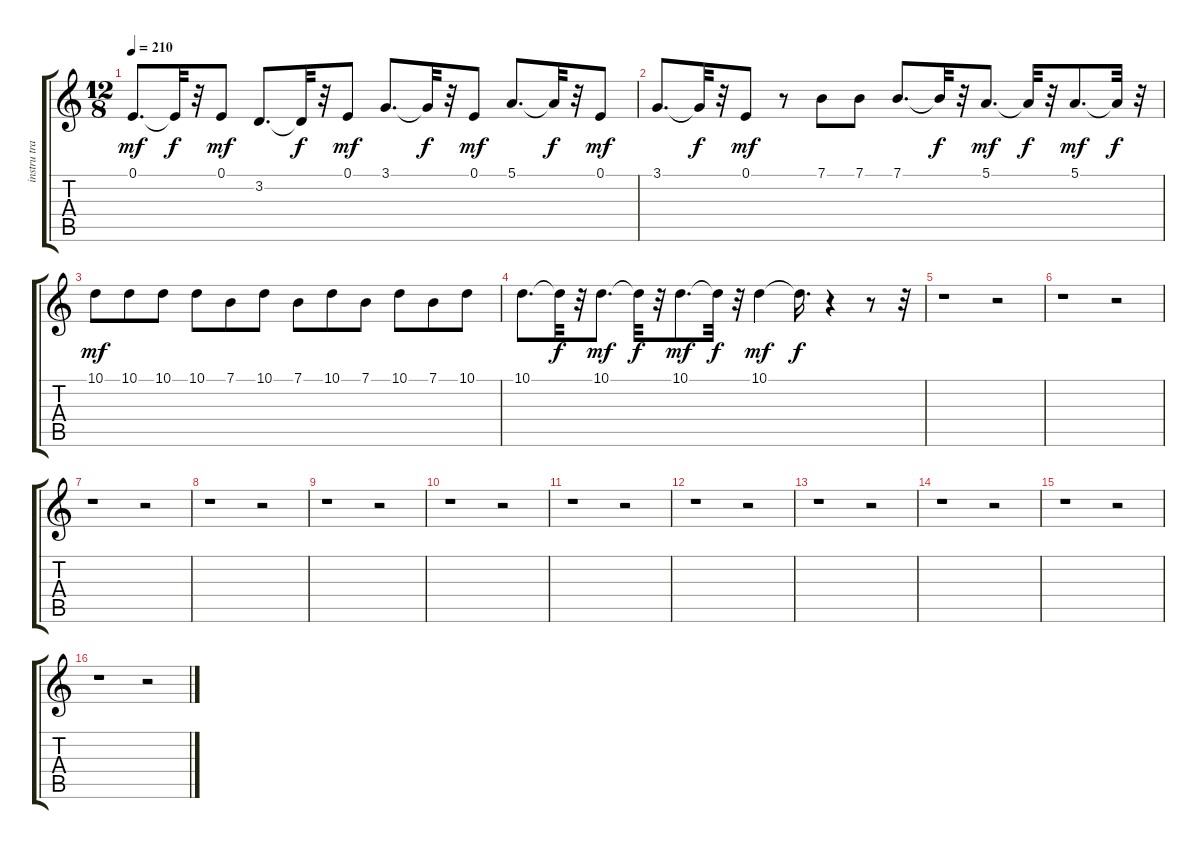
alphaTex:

\track ("instru trad.2" "instru tra") {instrument koto}
\staff {score tabs}
\tuning (E4 B3 G3 D3 A2 E2) {hide}
\ts (12 8)
\tempo 210
\clef g2
\ks c
0.1.8{d dy mf} 0.1{t}.32{dy f} r.32 0.1.8{dy mf} 3.2.8{d} 3.2{t}.32{dy f} r.32 0.1.8{dy mf} 3.1.8{d} 3.1{t}.32{dy f} r.32 0.1.8{dy mf} 5.1.8{d} 5.1{t}.32{dy f} r.32 0.1.8{dy mf} |
3.1.8{d} 3.1{t}.32{dy f} r.32 0.1.8{dy mf} r.8 7.1.8 7.1.8 7.1.8{d} 7.1{t}.32{dy f} r.32 5.1.8{d dy mf} 5.1{t}.32{dy f} r.32 5.1.8{d dy mf} 5.1{t}.32{dy f} r.32 |
10.1.8{dy mf} 10.1.8 10.1.8 10.1.8 7.1.8 10.1.8 7.1.8 10.1.8 7.1.8 10.1.8 7.1.8 10.1.8 |
10.1.8{d} 10.1{t}.32{dy f} r.32 10.1.8{d dy mf} 10.1{t}.32{dy f} r.32 10.1.8{d dy mf} 10.1{t}.32{dy f} r.32 10.1.4{dy mf} 10.1{t}.16{d dy f} r.4 r.8 r.32 |
r.1 r.2 |
r.1 r.2 |
r.1 r.2 |
r.1 r.2 |
r.1 r.2 |
r.1 r.2 |
r.1 r.2 |
r.1 r.2 |
r.1 r.2 |
r.1 r.2 |
r.1 r.2 |
r.1 r.2
